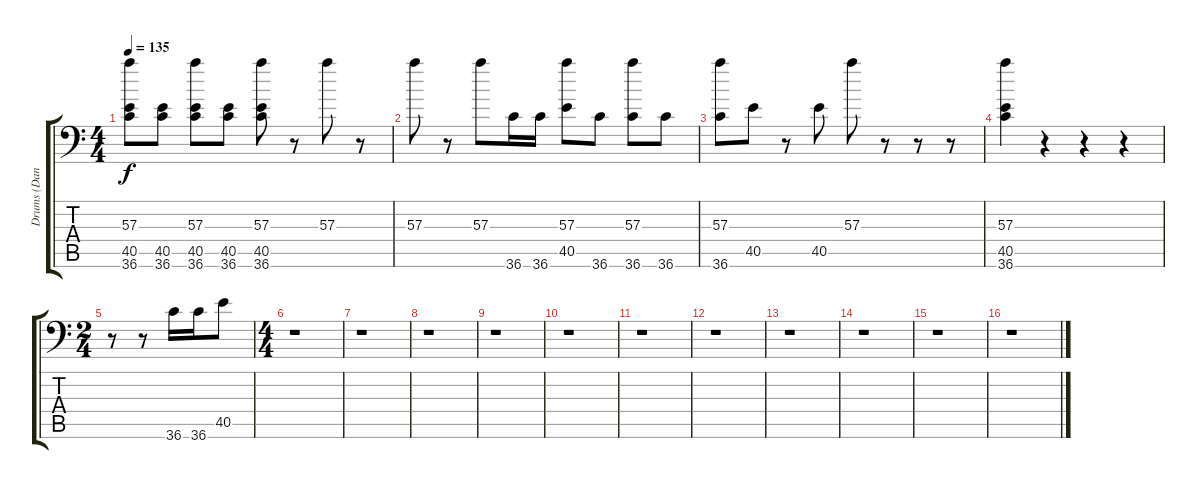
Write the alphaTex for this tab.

\track ("Drums (Daniel)" "Drums (Dan") {instrument acousticgrandpiano}
\staff {score tabs}
\tuning (C-1 C-1 C-1 C-1 C-1 C-1) {hide}
\ts (4 4)
\tempo 135
\clef f4
\ks c
(57.3 40.5 36.6).8{dy f} (40.5 36.6).8 (57.3 40.5 36.6).8 (40.5 36.6).8 (57.3 40.5 36.6).8 r.8 57.3.8 r.8 |
57.3.8 r.8 57.3.8 36.6.16 36.6.16 (57.3 40.5).8 36.6.8 (57.3 36.6).8 36.6.8 |
(57.3 36.6).8 40.5.8 r.8 40.5.8 57.3.8 r.8 r.8 r.8 |
(57.3 40.5 36.6).4 r.4 r.4 r.4 |
\ts (2 4)
r.8 r.8 36.6.16 36.6.16 40.5.8 |
\ts (4 4)
r.1 |
r.1 |
r.1 |
r.1 |
r.1 |
r.1 |
r.1 |
r.1 |
r.1 |
r.1 |
r.1
